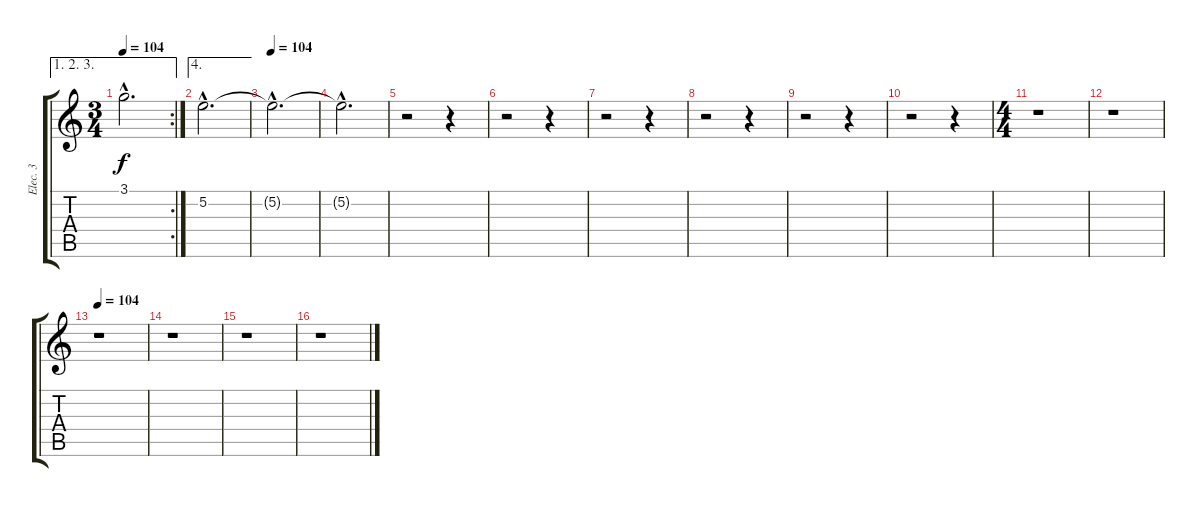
\track ("Elec. 3" "Elec. 3") {instrument electricguitarclean}
\staff {score tabs}
\tuning (E4 B3 G3 D3 A2 E2) {hide}
\ae (1 2 3)
\rc 2
\ts (3 4)
\tempo 104
\clef g2
\ks c
3.1{hac}.2{d dy f} |
\ae 4
5.2{hac}.2{d volume 9} |
\tempo 104
5.2{hac t}.2{d volume 5} |
5.2{hac t}.2{d} |
r.2 r.4 |
r.2 r.4 |
r.2 r.4 |
r.2 r.4 |
r.2 r.4 |
r.2 r.4 |
\ts (4 4)
r.1 |
r.1 |
\tempo 104
r.1 |
r.1 |
r.1 |
r.1
